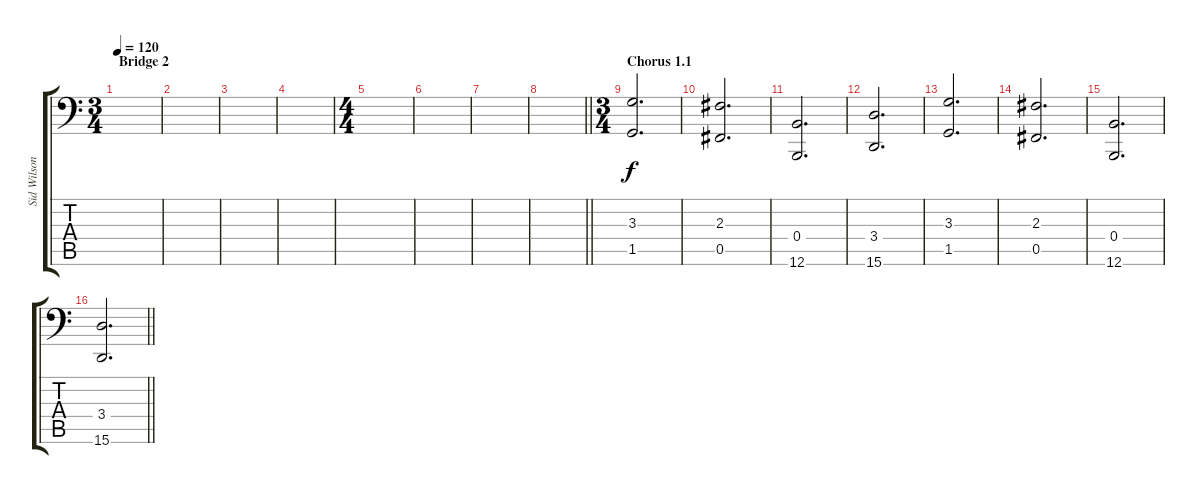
\track ("Sid Wilson" "Sid Wilson") {instrument pad2warm}
\staff {score tabs}
\tuning (Db5 Ab3 E3 B2 Gb2 B0) {hide}
\ts (3 4)
\section ("" "Bridge 2")
\tempo 120
\clef f4
\ks c
|
|
|
|
\ts (4 4)
|
|
|
\barLineRight lightlight
|
\ts (3 4)
\section ("" "Chorus 1.1")
(3.3 1.5).2{d} |
(2.3 0.5).2{d} |
(0.4 12.6).2{d} |
(3.4 15.6).2{d} |
(3.3 1.5).2{d} |
(2.3 0.5).2{d} |
(0.4 12.6).2{d} |
\barLineRight lightlight
(3.4 15.6).2{d}
